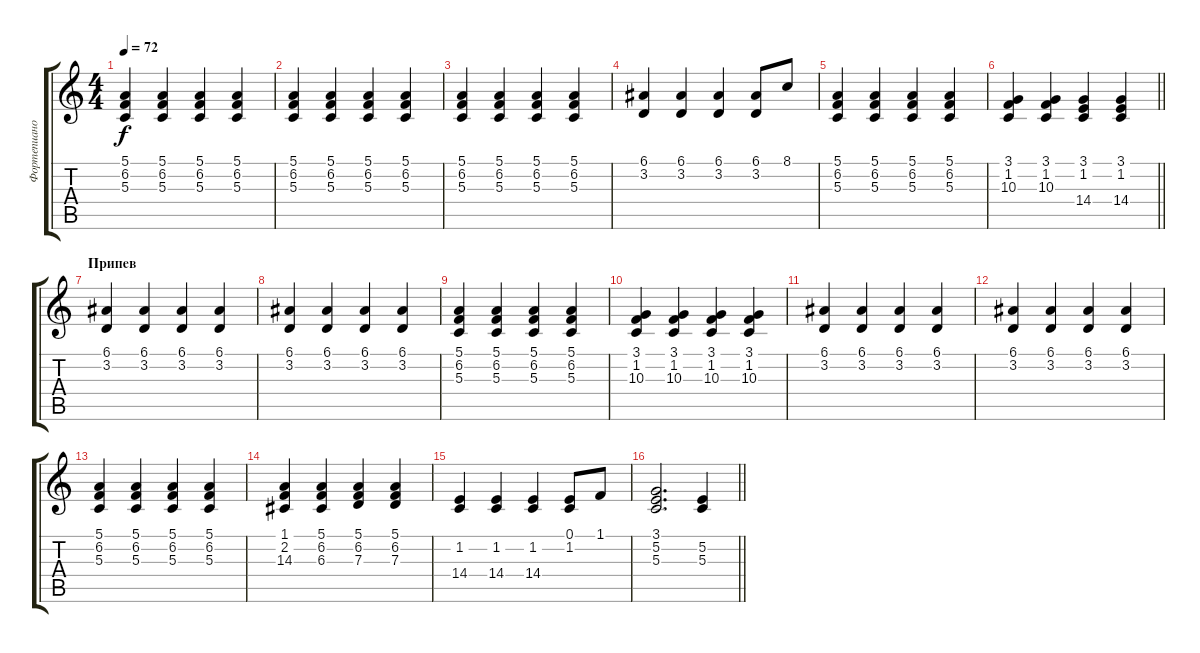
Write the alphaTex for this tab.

\track ("Фортепиано (п.р.)" "Фортепиано") {instrument acousticgrandpiano}
\staff {score tabs}
\tuning (E4 B3 G3 D3 A2 E2) {hide}
\ts (4 4)
\tempo 72
\clef g2
\ks c
(5.1 6.2 5.3).4{dy f} (5.1 6.2 5.3).4 (5.1 6.2 5.3).4 (5.1 6.2 5.3).4 |
(5.1 6.2 5.3).4 (5.1 6.2 5.3).4 (5.1 6.2 5.3).4 (5.1 6.2 5.3).4 |
(5.1 6.2 5.3).4 (5.1 6.2 5.3).4 (5.1 6.2 5.3).4 (5.1 6.2 5.3).4 |
(6.1 3.2).4 (6.1 3.2).4 (6.1 3.2).4 (6.1 3.2).8 8.1.8 |
(5.1 6.2 5.3).4 (5.1 6.2 5.3).4 (5.1 6.2 5.3).4 (5.1 6.2 5.3).4 |
\barLineRight lightlight
(3.1 1.2 10.3).4 (3.1 1.2 10.3).4 (3.1 1.2 14.4).4 (3.1 1.2 14.4).4 |
\section ("" "Припев")
(6.1 3.2).4 (6.1 3.2).4 (6.1 3.2).4 (6.1 3.2).4 |
(6.1 3.2).4 (6.1 3.2).4 (6.1 3.2).4 (6.1 3.2).4 |
(5.1 6.2 5.3).4 (5.1 6.2 5.3).4 (5.1 6.2 5.3).4 (5.1 6.2 5.3).4 |
(3.1 1.2 10.3).4 (3.1 1.2 10.3).4 (3.1 1.2 10.3).4 (3.1 1.2 10.3).4 |
(6.1 3.2).4 (6.1 3.2).4 (6.1 3.2).4 (6.1 3.2).4 |
(6.1 3.2).4 (6.1 3.2).4 (6.1 3.2).4 (6.1 3.2).4 |
(5.1 6.2 5.3).4 (5.1 6.2 5.3).4 (5.1 6.2 5.3).4 (5.1 6.2 5.3).4 |
(1.1 2.2 14.3).4 (5.1 6.2 6.3).4 (5.1 6.2 7.3).4 (5.1 6.2 7.3).4 |
(1.2 14.4).4 (1.2 14.4).4 (1.2 14.4).4 (0.1 1.2).8 1.1.8 |
\barLineRight lightlight
(3.1 5.2 5.3).2{d} (5.2 5.3).4
